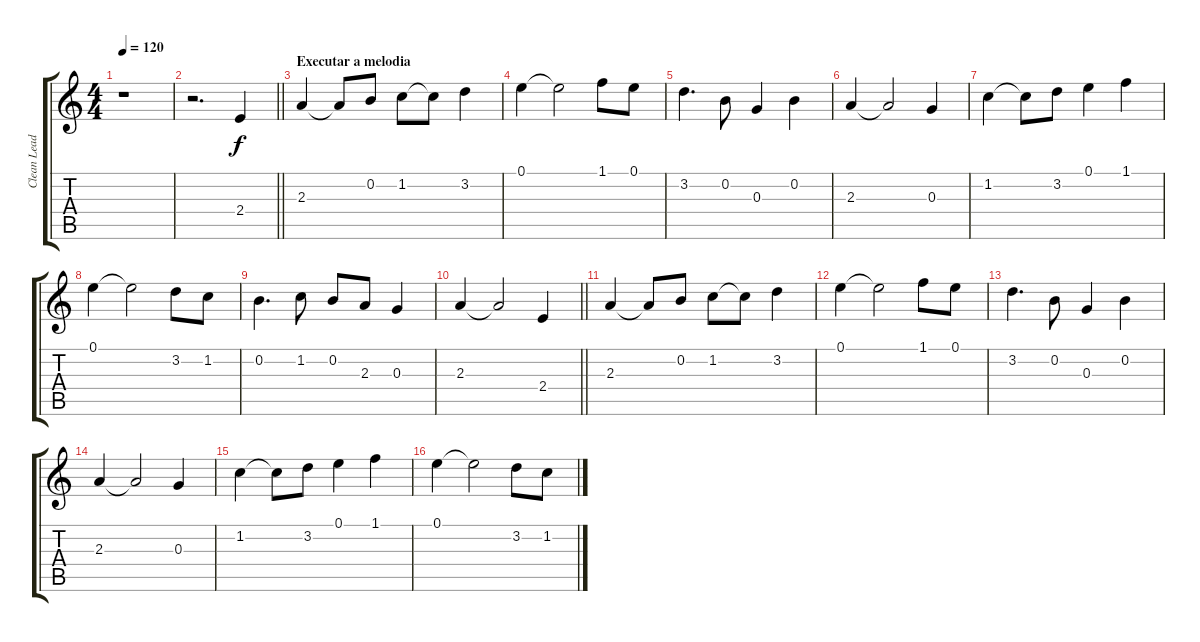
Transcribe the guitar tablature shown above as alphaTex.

\track ("Clean Lead 1" "Clean Lead") {instrument acousticguitarnylon}
\staff {score tabs}
\tuning (E4 B3 G3 D3 A2 E2) {hide}
\ts (4 4)
\tempo 120
\clef g2
\ks c
r.1{dy f} |
\barLineRight lightlight
r.2{d} 2.4.4 |
\section ("" "Executar a melodia")
2.3.4 2.3{t}.8 0.2.8 1.2.8 1.2{t}.8 3.2.4 |
0.1.4 0.1{t}.2 1.1.8 0.1.8 |
3.2.4{d} 0.2.8 0.3.4 0.2.4 |
2.3.4 2.3{t}.2 0.3.4 |
1.2.4 1.2{t}.8 3.2.8 0.1.4 1.1.4 |
0.1.4 0.1{t}.2 3.2.8 1.2.8 |
0.2.4{d} 1.2.8 0.2.8 2.3.8 0.3.4 |
\barLineRight lightlight
2.3.4 2.3{t}.2 2.4.4 |
2.3.4 2.3{t}.8 0.2.8 1.2.8 1.2{t}.8 3.2.4 |
0.1.4 0.1{t}.2 1.1.8 0.1.8 |
3.2.4{d} 0.2.8 0.3.4 0.2.4 |
2.3.4 2.3{t}.2 0.3.4 |
1.2.4 1.2{t}.8 3.2.8 0.1.4 1.1.4 |
0.1.4 0.1{t}.2 3.2.8 1.2.8
